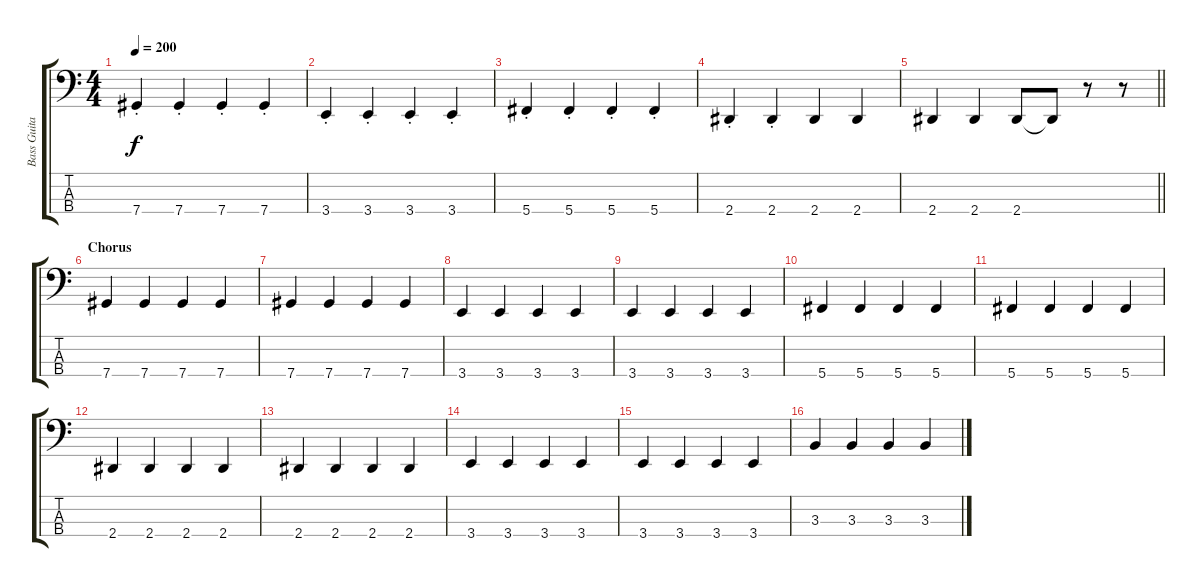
\track ("Bass Guitar" "Bass Guita") {instrument electricbassfinger}
\staff {score tabs}
\tuning (Gb2 Db2 Ab1 Db1) {hide}
\ts (4 4)
\tempo 200
\clef f4
\ks c
7.4{st}.4{dy f} 7.4{st}.4 7.4{st}.4 7.4{st}.4 |
3.4{st}.4 3.4{st}.4 3.4{st}.4 3.4{st}.4 |
5.4{st}.4 5.4{st}.4 5.4{st}.4 5.4{st}.4 |
2.4{st}.4 2.4{st}.4 2.4.4 2.4.4 |
\barLineRight lightlight
2.4.4 2.4.4 2.4.8 2.4{t}.8 r.8 r.8 |
\section ("" "Chorus")
7.4.4 7.4.4 7.4.4 7.4.4 |
7.4.4 7.4.4 7.4.4 7.4.4 |
3.4.4 3.4.4 3.4.4 3.4.4 |
3.4.4 3.4.4 3.4.4 3.4.4 |
5.4.4 5.4.4 5.4.4 5.4.4 |
5.4.4 5.4.4 5.4.4 5.4.4 |
2.4.4 2.4.4 2.4.4 2.4.4 |
2.4.4 2.4.4 2.4.4 2.4.4 |
3.4.4 3.4.4 3.4.4 3.4.4 |
3.4.4 3.4.4 3.4.4 3.4.4 |
3.3.4 3.3.4 3.3.4 3.3.4
